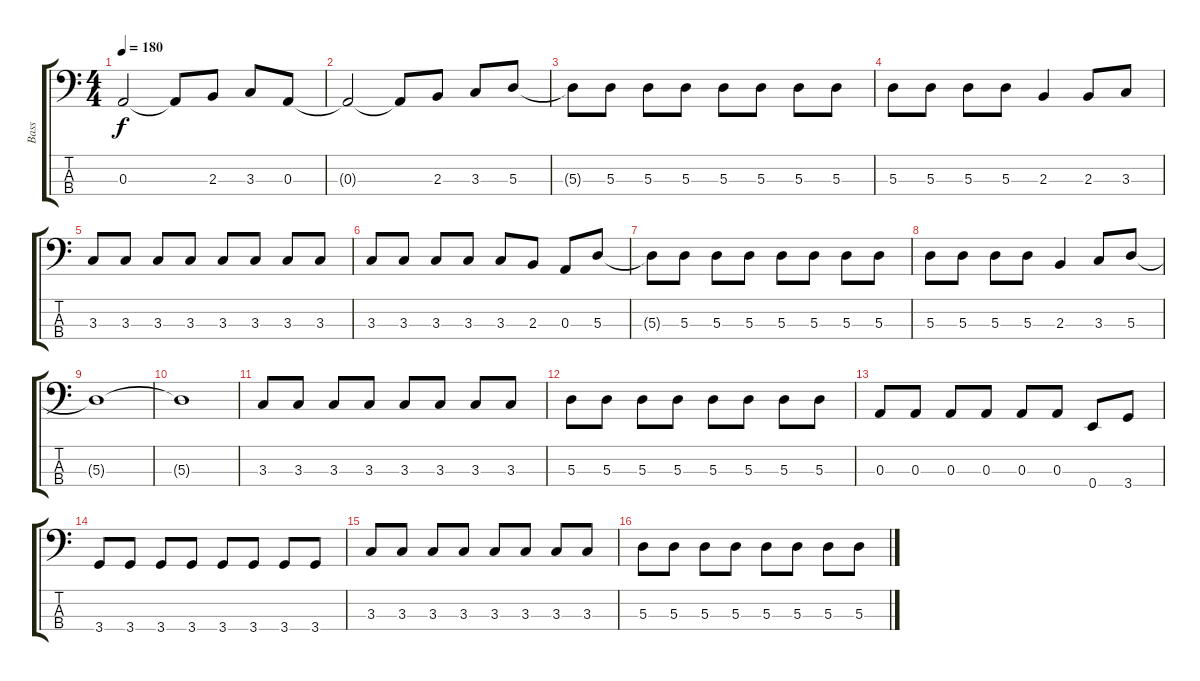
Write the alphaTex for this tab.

\track ("Bass" "Bass") {instrument electricbassfinger}
\staff {score tabs}
\tuning (G2 D2 A1 E1) {hide}
\ts (4 4)
\tempo 180
\clef f4
\ks c
0.3{t}.2{dy f} 0.3{t}.8 2.3.8 3.3.8 0.3.8 |
0.3{t}.2 0.3{t}.8 2.3.8 3.3.8 5.3.8 |
5.3{t}.8 5.3.8 5.3.8 5.3.8 5.3.8 5.3.8 5.3.8 5.3.8 |
5.3.8 5.3.8 5.3.8 5.3.8 2.3.4 2.3.8 3.3.8 |
3.3.8 3.3.8 3.3.8 3.3.8 3.3.8 3.3.8 3.3.8 3.3.8 |
3.3.8 3.3.8 3.3.8 3.3.8 3.3.8 2.3.8 0.3.8 5.3.8 |
5.3{t}.8 5.3.8 5.3.8 5.3.8 5.3.8 5.3.8 5.3.8 5.3.8 |
5.3.8 5.3.8 5.3.8 5.3.8 2.3.4 3.3.8 5.3.8 |
5.3{t}.1 |
5.3{t}.1 |
3.3.8 3.3.8 3.3.8 3.3.8 3.3.8 3.3.8 3.3.8 3.3.8 |
5.3.8 5.3.8 5.3.8 5.3.8 5.3.8 5.3.8 5.3.8 5.3.8 |
0.3.8 0.3.8 0.3.8 0.3.8 0.3.8 0.3.8 0.4.8 3.4.8 |
3.4.8 3.4.8 3.4.8 3.4.8 3.4.8 3.4.8 3.4.8 3.4.8 |
3.3.8 3.3.8 3.3.8 3.3.8 3.3.8 3.3.8 3.3.8 3.3.8 |
5.3.8 5.3.8 5.3.8 5.3.8 5.3.8 5.3.8 5.3.8 5.3.8
